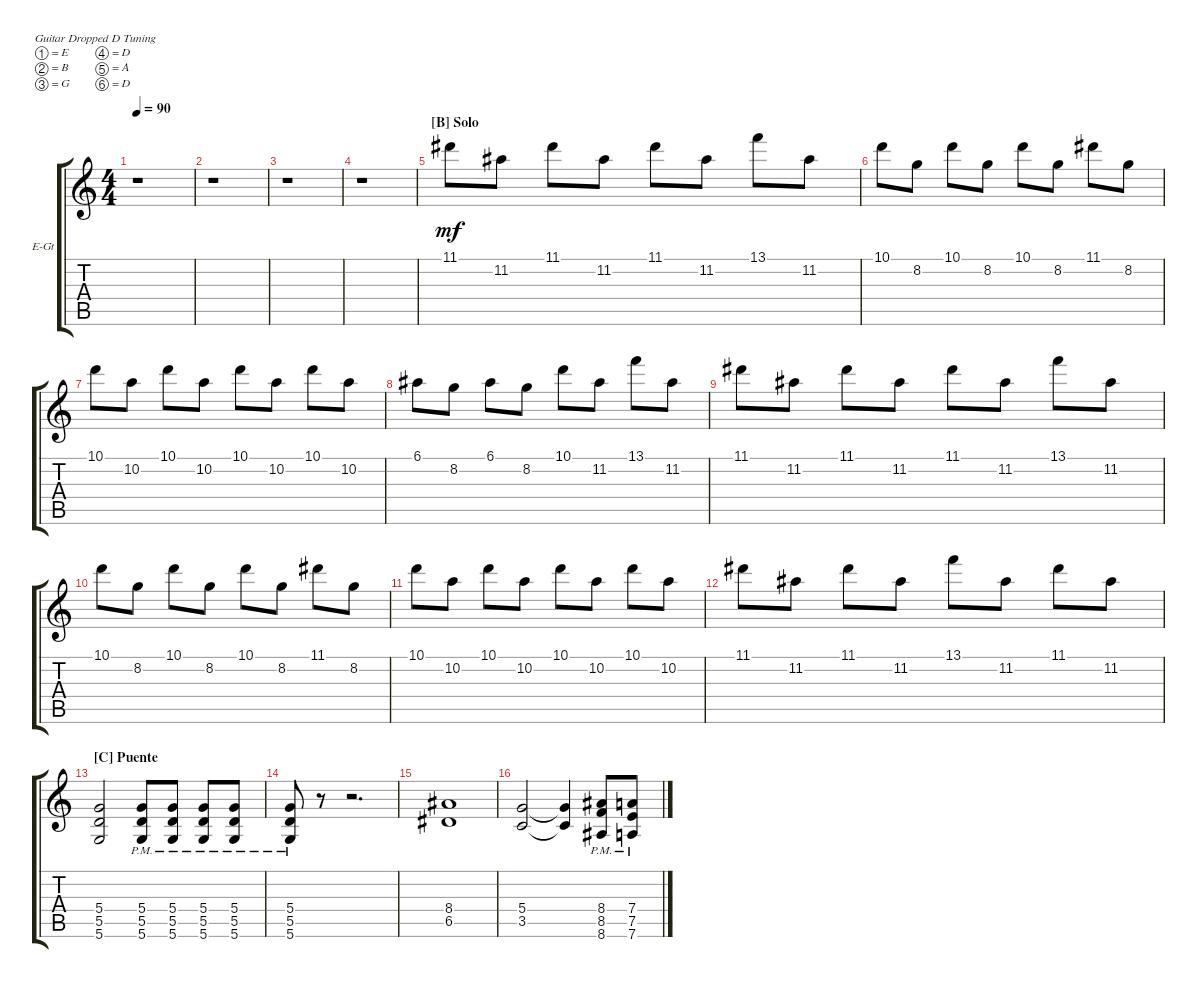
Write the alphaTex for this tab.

\bracketExtendMode groupsimilarinstruments
\firstSystemTrackNameOrientation horizontal
\otherSystemsTrackNameOrientation horizontal
\track ("Extra" "E-Gt") {instrument distortionguitar}
\staff {score tabs}
\tuning (E4 B3 G3 D3 A2 D2)
\ts (4 4)
\tempo 90
\clef g2
\ks c
r.1{dy mf} |
r.1 |
r.1 |
r.1 |
\section ("B" "Solo")
11.1.8 11.2.8 11.1.8 11.2.8 11.1.8 11.2.8 13.1.8 11.2.8 |
10.1.8 8.2.8 10.1.8 8.2.8 10.1.8 8.2.8 11.1.8 8.2.8 |
10.1.8 10.2.8 10.1.8 10.2.8 10.1.8 10.2.8 10.1.8 10.2.8 |
6.1.8 8.2.8 6.1.8 8.2.8 10.1.8 11.2.8 13.1.8 11.2.8 |
11.1.8 11.2.8 11.1.8 11.2.8 11.1.8 11.2.8 13.1.8 11.2.8 |
10.1.8 8.2.8 10.1.8 8.2.8 10.1.8 8.2.8 11.1.8 8.2.8 |
10.1.8 10.2.8 10.1.8 10.2.8 10.1.8 10.2.8 10.1.8 10.2.8 |
11.1.8 11.2.8 11.1.8 11.2.8 13.1.8 11.2.8 11.1.8 11.2.8 |
\section ("C" "Puente")
(5.6 5.5 5.4).2 (5.6{pm} 5.5{pm} 5.4{pm}).8 (5.6{pm} 5.5{pm} 5.4{pm}).8 (5.6{pm} 5.5{pm} 5.4{pm}).8 (5.6{pm} 5.5{pm} 5.4{pm}).8 |
(5.6{pm} 5.5{pm} 5.4{pm}).8 r.8 r.2{d} |
(6.5 8.4).1 |
(3.5 5.4).2 (5.4{t} 3.5{t}).4 (8.6{pm} 8.5{pm} 8.4{pm}).8 (7.4{pm} 7.5{pm} 7.6{pm}).8
